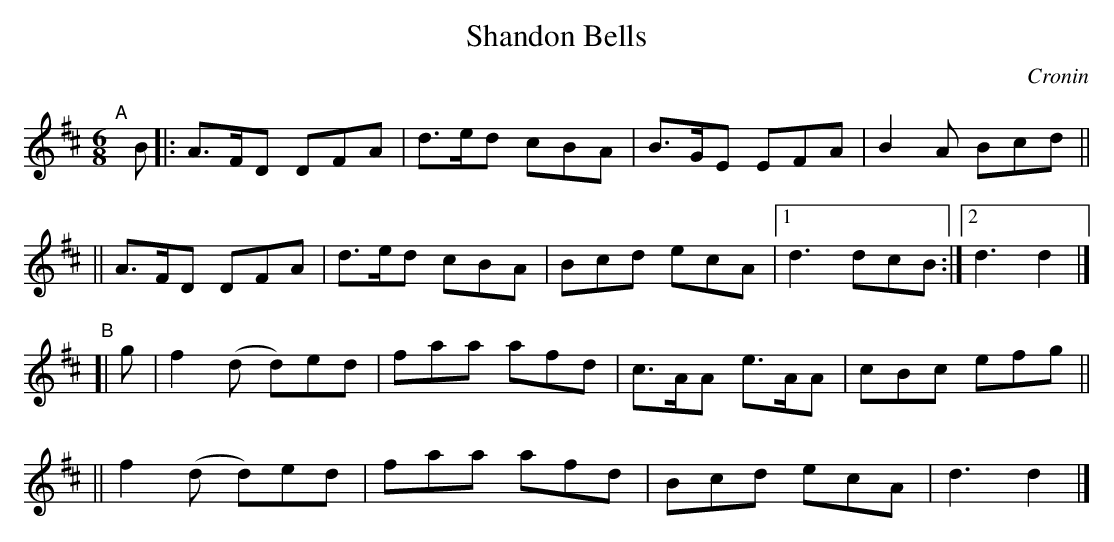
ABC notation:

X:1
T: Shandon Bells
O: Cronin
M: 6/8
L: 1/8
K: D
"^A"[|] B \
|: A>FD DFA | d>ed cBA | B>GE EFA | B2A Bcd ||
|| A>FD DFA | d>ed cBA | Bcd ecA |1 d3 dcB :|2 d3 d2 |]
"^B"[| g \
|  f2(d d)ed | faa afd | c>AA e>AA | cBc efg ||
|| f2(d d)ed | faa afd | Bcd ecA | d3 d2 |]
